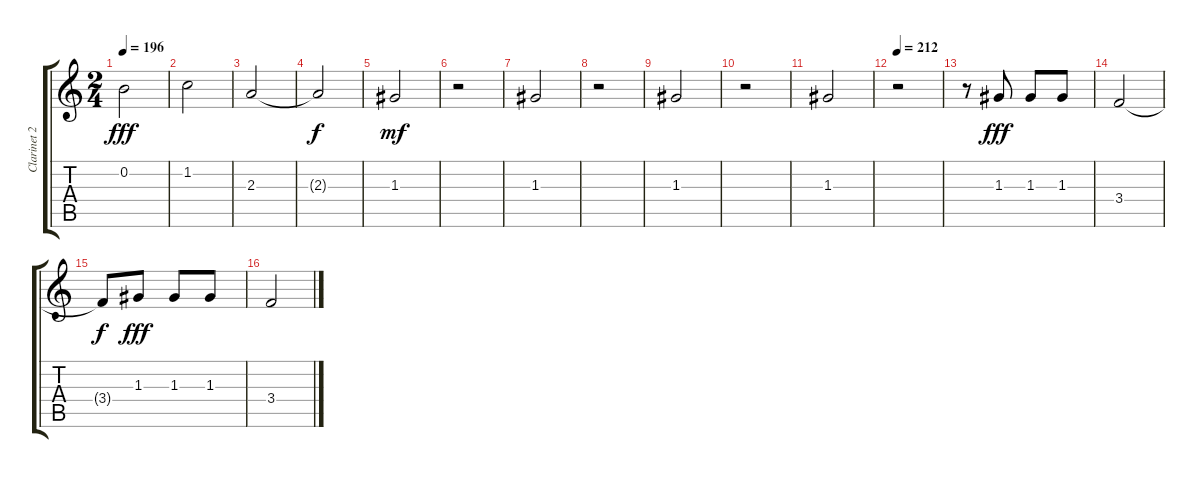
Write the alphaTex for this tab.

\track ("Clarinet 2" "Clarinet 2") {instrument acousticguitarnylon}
\staff {score tabs}
\tuning (E4 B3 G3 D3 A2 E2) {hide}
\ts (2 4)
\tempo 196
\clef g2
\ks c
0.2.2{dy fff} |
1.2.2 |
2.3.2 |
2.3{t}.2{dy f} |
1.3.2{dy mf} |
r.2 |
1.3.2 |
r.2 |
1.3.2 |
r.2 |
1.3.2 |
\tempo 212
r.2 |
r.8 1.3.8{dy fff} 1.3.8 1.3.8 |
3.4.2 |
3.4{t}.8{dy f} 1.3.8{dy fff} 1.3.8 1.3.8 |
3.4.2
